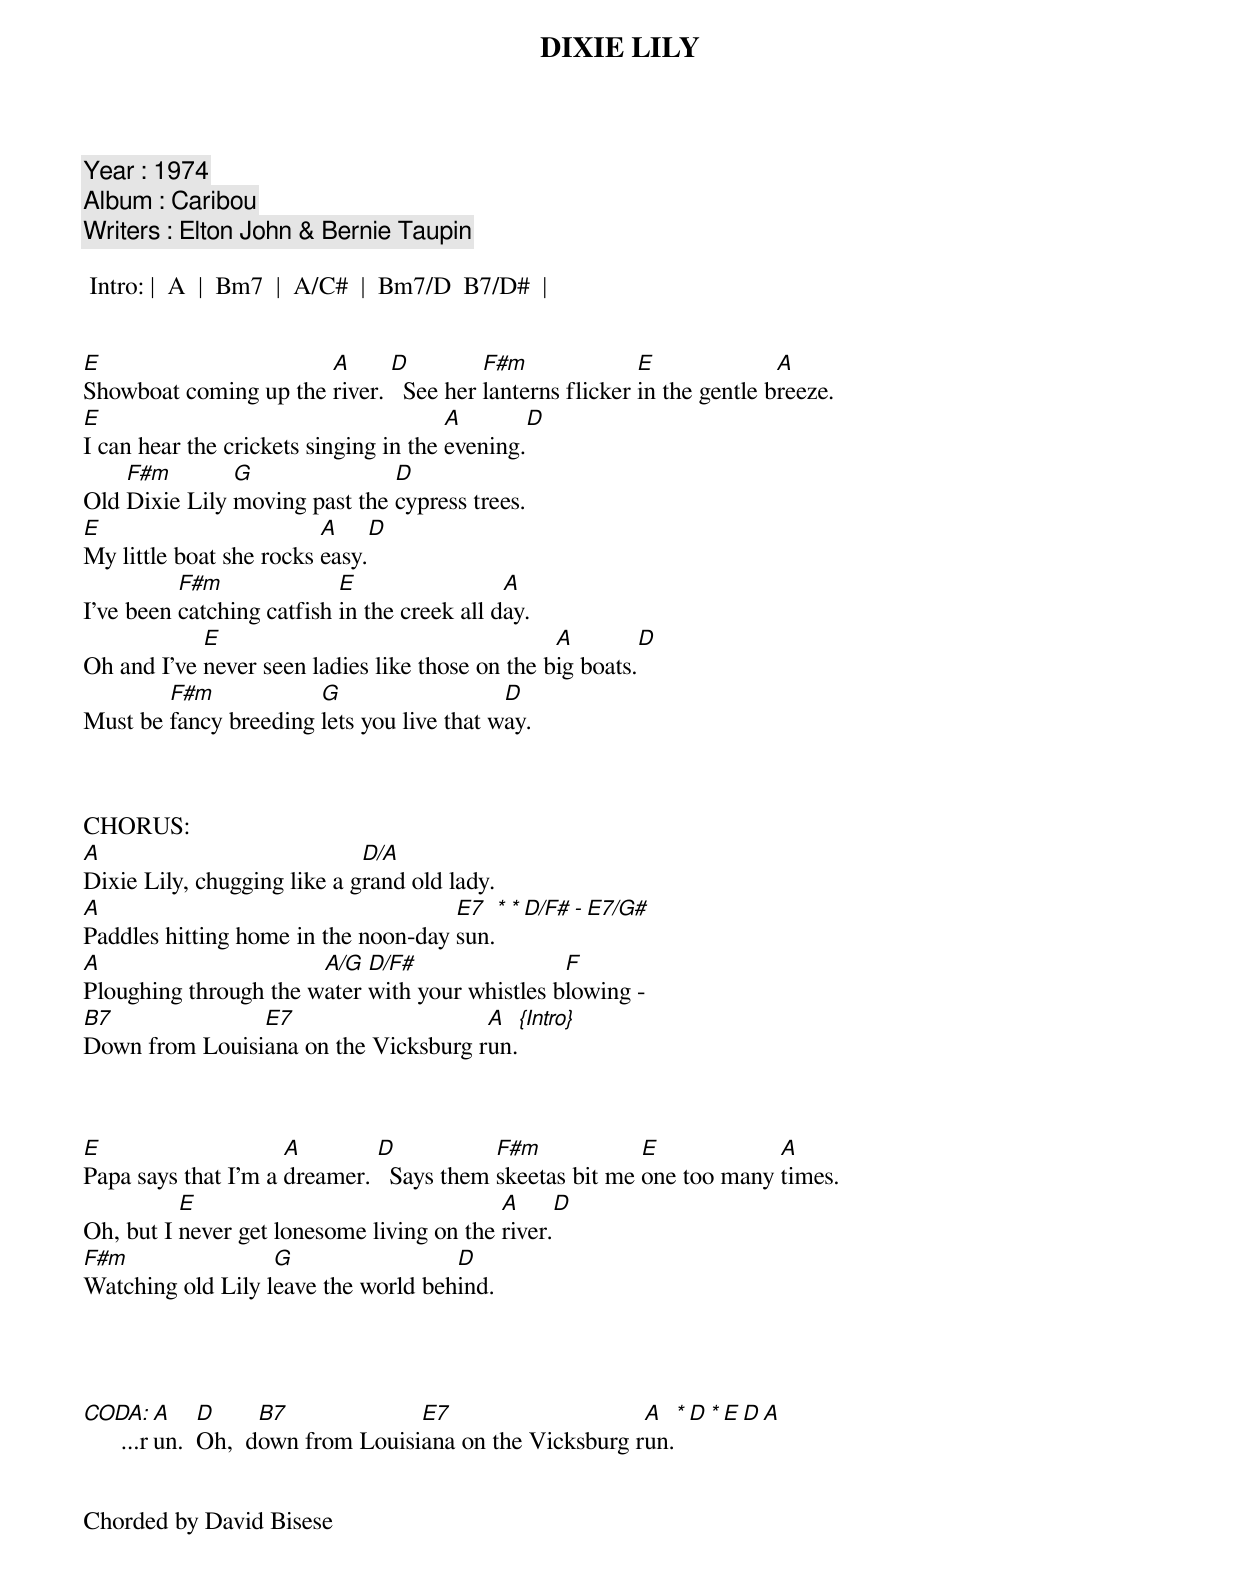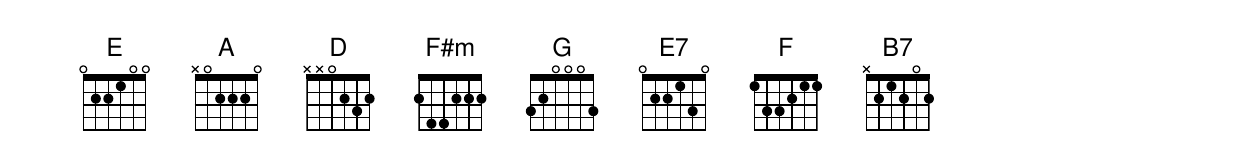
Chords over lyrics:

DIXIE LILY

   Year : 1974
  Album : Caribou
Writers : Elton John & Bernie Taupin

 Intro: |  A  |  Bm7  |  A/C#  |  Bm7/D  B7/D#  |


E                      A      D         F#m              E              A
Showboat coming up the river.   See her lanterns flicker in the gentle breeze.
E                                      A        D
I can hear the crickets singing in the evening.
    F#m        G               D
Old Dixie Lily moving past the cypress trees.
E                        A     D
My little boat she rocks easy.
          F#m              E                 A
I've been catching catfish in the creek all day.
            E                                    A         D
Oh and I've never seen ladies like those on the big boats.
        F#m            G                   D
Must be fancy breeding lets you live that way.



CHORUS:
A                            D/A
Dixie Lily, chugging like a grand old lady.
A                                    E7  *  *  D/F# - E7/G#
Paddles hitting home in the noon-day sun.
A                      A/G  D/F#                F
Ploughing through the water with your whistles blowing -
B7              E7                    A  {Intro}
Down from Louisiana on the Vicksburg run.



E                    A        D           F#m            E            A
Papa says that I'm a dreamer.   Says them skeetas bit me one too many times.
          E                                A       D
Oh, but I never get lonesome living on the river.
F#m                G                 D
Watching old Lily leave the world behind.


{Repeat Chorus}


CODA:     A    D     B7             E7                    A   *  D  *  E  D  A
      ...run.  Oh,  down from Louisiana on the Vicksburg run.


Chorded by David Bisese
